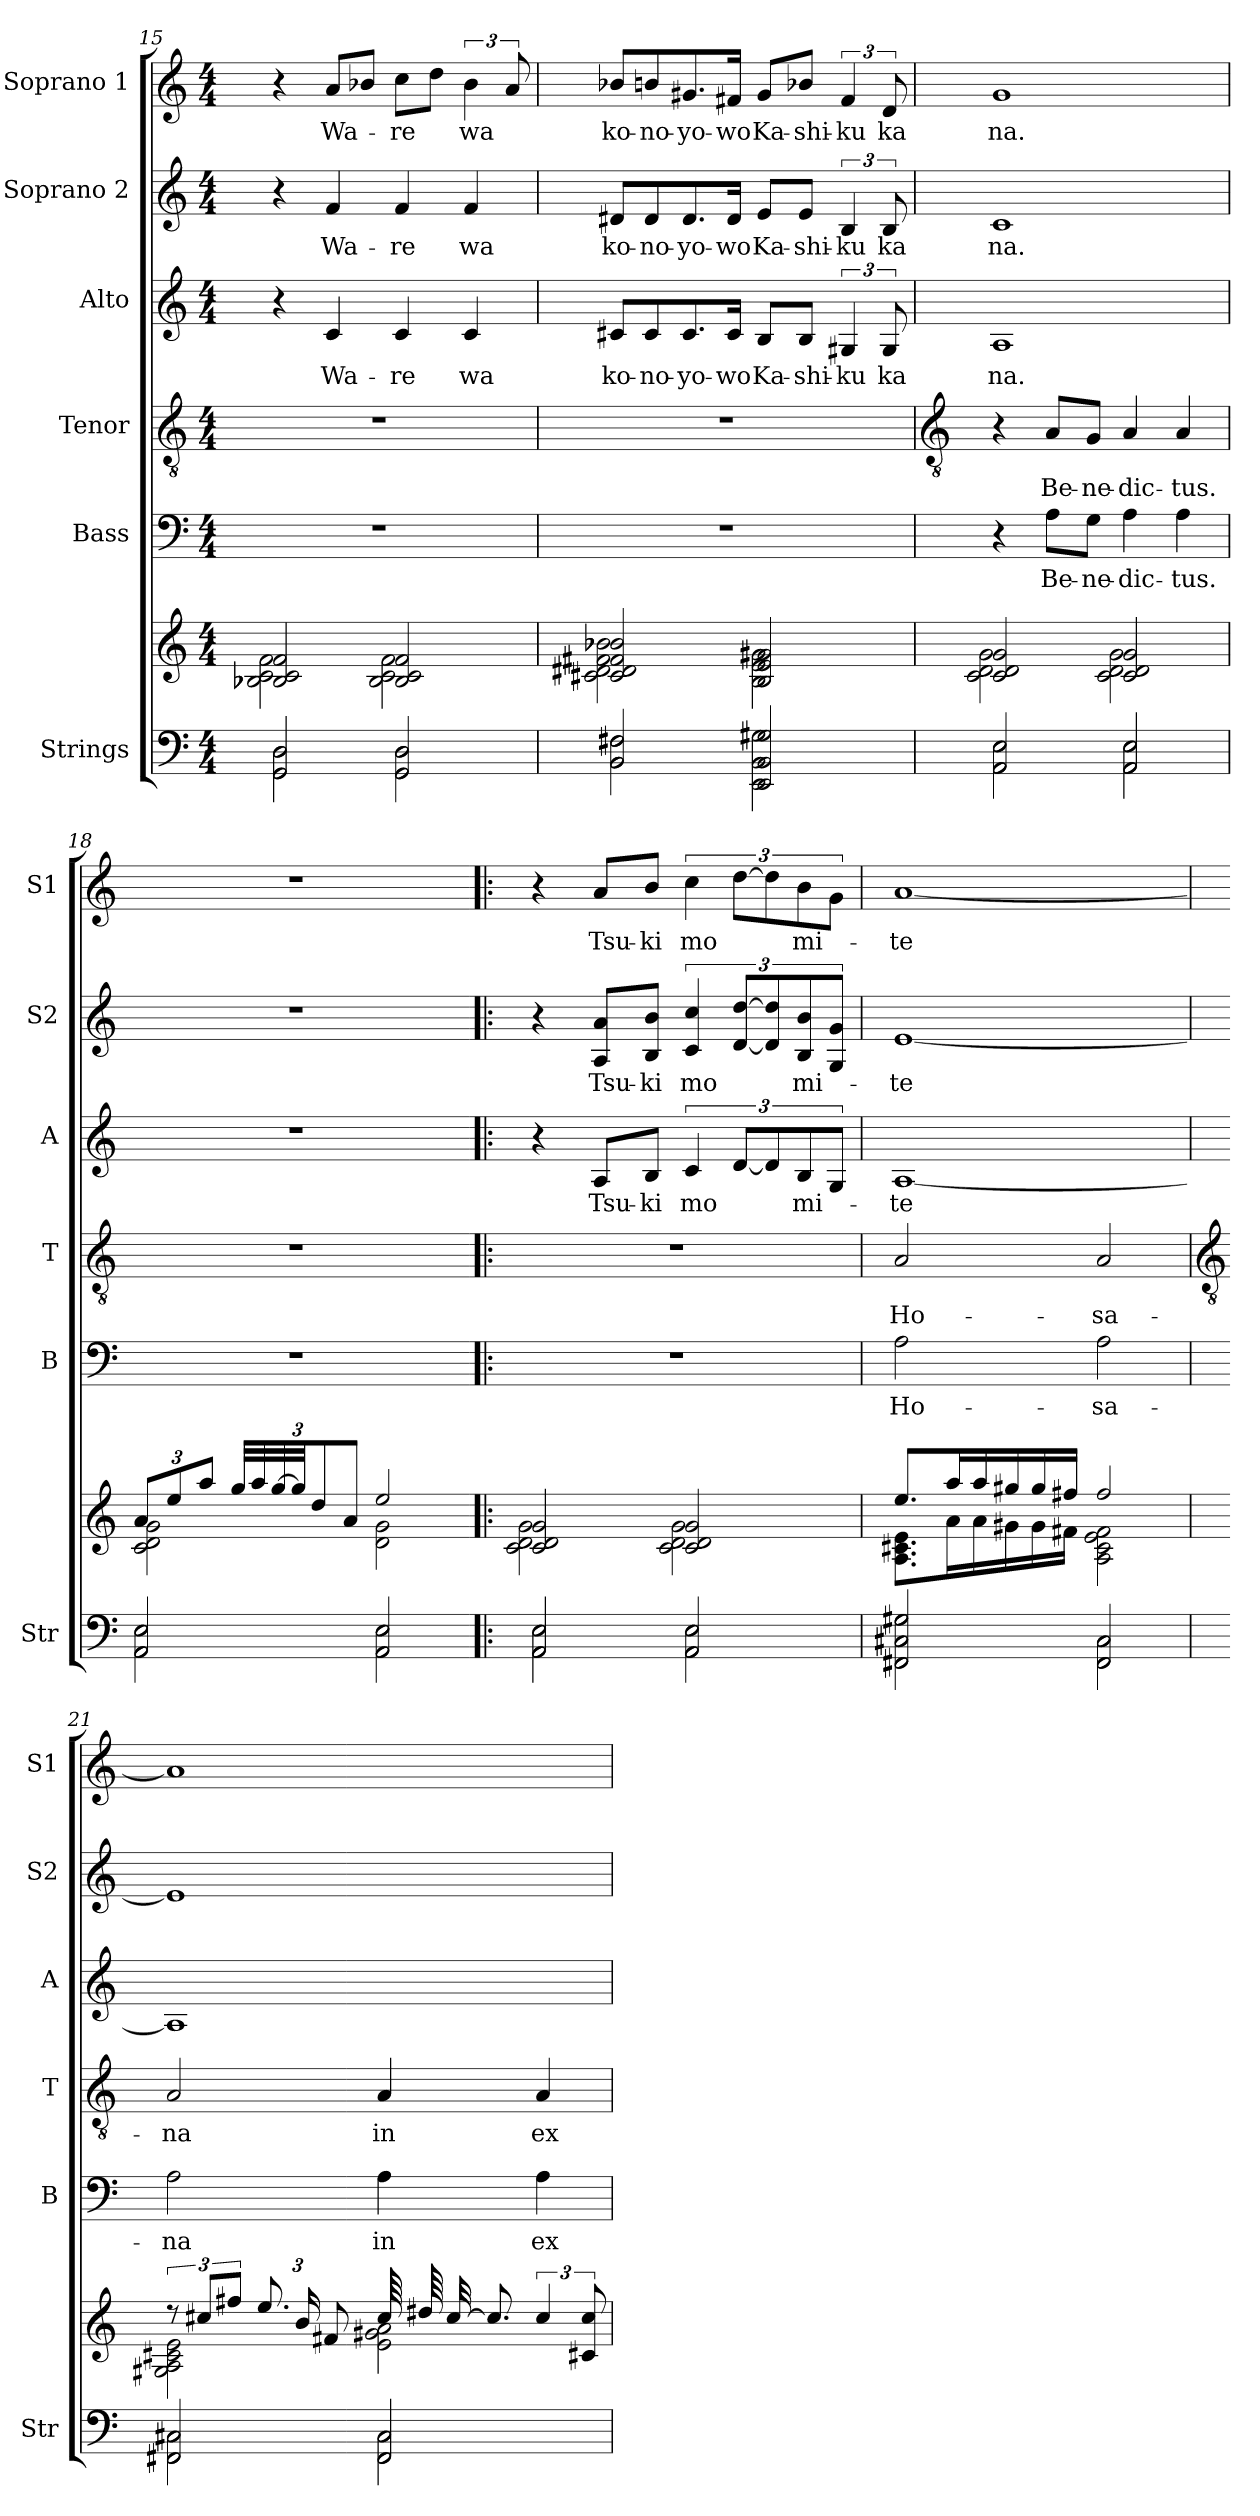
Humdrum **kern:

**kern	**kern	**kern	**text	**kern	**text	**kern	**text	**kern	**text	**kern	**text
*part6	*part6	*part5	*part5	*part4	*part4	*part3	*part3	*part2	*part2	*part1	*part1
*staff7	*staff6	*staff5	*staff5	*staff4	*staff4	*staff3	*staff3	*staff2	*staff2	*staff1	*staff1
*I"Strings	*	*I"Bass	*	*I"Tenor	*	*I"Alto	*	*I"Soprano 2	*	*I"Soprano 1	*
*I'Str	*	*I'B	*	*I'T	*	*I'A	*	*I'S2	*	*I'S1	*
*clefF4	*clefG2	*clefF4	*	*clefGv2	*	*clefG2	*	*clefG2	*	*clefG2	*
*k[]	*k[]	*k[]	*	*k[]	*	*k[]	*	*k[]	*	*k[]	*
*C:	*C:	*C:	*	*C:	*	*C:	*	*C:	*	*C:	*
*M4/4	*M4/4	*M4/4	*	*M4/4	*	*M4/4	*	*M4/4	*	*M4/4	*
=15	=15	=15	=15	=15	=15	=15	=15	=15	=15	=15	=15
*^	*^	*	*	*	*	*	*	*	*	*	*
2GG/ 2D/	2GG\ 2D\	2B-X/ 2c/ 2f/	2B-X\ 2c\ 2f\	1r	.	1r	.	4r	.	4r	.	4r	.
!	!	!	!	!	!	!	!	!	!LO:LY:b	!	!LO:LY:b	!	!LO:LY:b
.	.	.	.	.	.	.	.	4c	Wa-	4f	Wa-	8aL	Wa-
.	.	.	.	.	.	.	.	.	.	.	.	8b-XJ	.
!	!	!	!	!	!	!	!	!	!LO:LY:b	!	!LO:LY:b	!	!LO:LY:b
2GG/ 2D/	2GG\ 2D\	2B-/ 2c/ 2f/	2B-\ 2c\ 2f\	.	.	.	.	4c	-re	4f	-re	8ccL	-re
.	.	.	.	.	.	.	.	.	.	.	.	8ddJ	.
!	!	!	!	!	!	!	!	!	!LO:LY:b	!	!LO:LY:b	!	!LO:LY:b
.	.	.	.	.	.	.	.	4c	wa	4f	wa	6b-	wa
.	.	.	.	.	.	.	.	.	.	.	.	12a	.
=16	=16	=16	=16	=16	=16	=16	=16	=16	=16	=16	=16	=16	=16
!	!	!	!	!	!	!	!	!	!LO:LY:b	!	!LO:LY:b	!	!LO:LY:b
2BB/ 2F#X/	2BB\ 2F#X\	2c#X/ 2d#X/ 2f#X/ 2b-X/	2c#X\ 2d#X\ 2f#X\ 2b-X\	1r	.	1r	.	8c#XL	ko-	8d#XL	ko-	8b-XL	ko-
!	!	!	!	!	!	!	!	!	!LO:LY:b	!	!LO:LY:b	!	!LO:LY:b
.	.	.	.	.	.	.	.	8c#	-no-	8d#	-no-	8bn	-no-
!	!	!	!	!	!	!	!	!	!LO:LY:b	!	!LO:LY:b	!	!LO:LY:b
.	.	.	.	.	.	.	.	8.c#	-yo-	8.d#	-yo-	8.g#X	-yo-
!	!	!	!	!	!	!	!	!	!LO:LY:b	!	!LO:LY:b	!	!LO:LY:b
.	.	.	.	.	.	.	.	16c#J	-wo	16d#J	-wo	16f#XJ	-wo
!	!	!	!	!	!	!	!	!	!LO:LY:b	!	!LO:LY:b	!	!LO:LY:b
2EE/ 2BB/ 2G#X/	2EE\ 2BB\ 2G#X\	2B/ 2e/ 2g#X/	2B\ 2e\ 2g#X\	.	.	.	.	8BL	Ka-	8eL	Ka-	8g#L	Ka-
!	!	!	!	!	!	!	!	!	!LO:LY:b	!	!LO:LY:b	!	!LO:LY:b
.	.	.	.	.	.	.	.	8BJ	-shi-	8eJ	-shi-	8b-XJ	-shi-
!	!	!	!	!	!	!	!	!	!LO:LY:b	!	!LO:LY:b	!	!LO:LY:b
.	.	.	.	.	.	.	.	6G#X	-ku	6B	-ku	6f#	-ku
!	!	!	!	!	!	!	!	!	!LO:LY:b	!	!LO:LY:b	!	!LO:LY:b
.	.	.	.	.	.	.	.	12G#	ka	12B	ka	12d	ka
!!LO:LB:g=z
=17	=17	=17	=17	=17	=17	=17	=17	=17	=17	=17	=17	=17	=17
*	*	*	*	*	*	*clefGv2	*	*	*	*	*	*	*
!	!	!	!	!	!	!	!	!	!LO:LY:b	!	!LO:LY:b	!	!LO:LY:b
2AA/ 2E/	2AA\ 2E\	2c/ 2d/ 2g/	2c\ 2d\ 2g\	4r	.	4r	.	1A	na.	1c	na.	1g	na.
!	!	!	!	!	!LO:LY:b	!	!LO:LY:b	!	!	!	!	!	!
.	.	.	.	8AL	Be-	8AL	Be-	.	.	.	.	.	.
!	!	!	!	!	!LO:LY:b	!	!LO:LY:b	!	!	!	!	!	!
.	.	.	.	8GJ	-ne-	8GJ	-ne-	.	.	.	.	.	.
!	!	!	!	!	!LO:LY:b	!	!LO:LY:b	!	!	!	!	!	!
2AA/ 2E/	2AA\ 2E\	2c/ 2d/ 2g/	2c\ 2d\ 2g\	4A	-dic-	4A	-dic-	.	.	.	.	.	.
!	!	!	!	!	!LO:LY:b	!	!LO:LY:b	!	!	!	!	!	!
.	.	.	.	4A	-tus.	4A	-tus.	.	.	.	.	.	.
=18	=18	=18	=18	=18	=18	=18	=18	=18	=18	=18	=18	=18	=18
2AA/ 2E/	2AA\ 2E\	12a/L	2c\ 2d\ 2g\	1r	.	1r	.	1r	.	1r	.	1r	.
.	.	12ee/	.	.	.	.	.	.	.	.	.	.	.
.	.	12aa/J	.	.	.	.	.	.	.	.	.	.	.
.	.	48gg/LLL	.	.	.	.	.	.	.	.	.	.	.
.	.	48aa/	.	.	.	.	.	.	.	.	.	.	.
.	.	[48gg/J	.	.	.	.	.	.	.	.	.	.	.
.	.	48gg/J]	.	.	.	.	.	.	.	.	.	.	.
.	.	12dd/	.	.	.	.	.	.	.	.	.	.	.
.	.	12a/J	.	.	.	.	.	.	.	.	.	.	.
2AA/ 2E/	2AA\ 2E\	2ee/	2d\ 2g\	.	.	.	.	.	.	.	.	.	.
=19!|:	=19!|:	=19!|:	=19!|:	=19!|:	=19!|:	=19!|:	=19!|:	=19!|:	=19!|:	=19!|:	=19!|:	=19!|:	=19!|:
2AA/ 2E/	2AA\ 2E\	2c/ 2d/ 2g/	2c\ 2d\ 2g\	1r	.	1r	.	4r	.	4r	.	4r	.
!	!	!	!	!	!	!	!	!	!LO:LY:b	!	!LO:LY:b	!	!LO:LY:b
.	.	.	.	.	.	.	.	8AL	Tsu-	8A 8aL	Tsu-	8aL	Tsu-
!	!	!	!	!	!	!	!	!	!LO:LY:b	!	!LO:LY:b	!	!LO:LY:b
.	.	.	.	.	.	.	.	8BJ	-ki	8B 8bJ	-ki	8bJ	-ki
!	!	!	!	!	!	!	!	!	!LO:LY:b	!	!LO:LY:b	!	!LO:LY:b
2AA/ 2E/	2AA\ 2E\	2c/ 2d/ 2g/	2c\ 2d\ 2g\	.	.	.	.	6c	mo	6c 6cc	mo	6cc	mo
.	.	.	.	.	.	.	.	[12dL	.	[12d [12ddL	.	[12ddL	.
.	.	.	.	.	.	.	.	12d]	.	12d] 12dd]	.	12dd]	.
!	!	!	!	!	!	!	!	!	!LO:LY:b	!	!LO:LY:b	!	!LO:LY:b
.	.	.	.	.	.	.	.	12B	mi-	12B 12b	mi-	12b	mi-
.	.	.	.	.	.	.	.	12GJ	.	12G 12gJ	.	12gJ	.
=20	=20	=20	=20	=20	=20	=20	=20	=20	=20	=20	=20	=20	=20
!	!	!	!	!	!LO:LY:b	!	!LO:LY:b	!	!LO:LY:b	!	!LO:LY:b	!	!LO:LY:b
2FF#X/ 2C#X/ 2G#X/	2FF#X\ 2C#X\ 2G#X\	8.ee/L	8.A\ 8.c#X\ 8.e\L	2A	Ho-	2A	Ho-	[1A	-te	[1e	-te	[1a	-te
.	.	16aa/L	16a\L	.	.	.	.	.	.	.	.	.	.
.	.	16aa/	16a\	.	.	.	.	.	.	.	.	.	.
.	.	16gg#X/	16g#X\	.	.	.	.	.	.	.	.	.	.
.	.	16gg#/	16g#\	.	.	.	.	.	.	.	.	.	.
.	.	16ff#X/JJ	16f#X\JJ	.	.	.	.	.	.	.	.	.	.
!	!	!	!	!	!LO:LY:b	!	!LO:LY:b	!	!	!	!	!	!
2FF#/ 2C#/	2FF#\ 2C#\	2ff#/	2A\ 2c#\ 2e\ 2f#\	2A	-sa-	2A	-sa-	.	.	.	.	.	.
!!LO:LB:g=z
=21	=21	=21	=21	=21	=21	=21	=21	=21	=21	=21	=21	=21	=21
*	*	*	*	*	*	*clefGv2	*	*	*	*	*	*	*
!	!	!	!	!	!LO:LY:b	!	!LO:LY:b	!	!	!	!	!	!
2FF#X/ 2C#X/	2FF#X\ 2C#X\	12r	2G#X\ 2A\ 2c#X\ 2e\	2A	-na	2A	-na	1A]	.	1e]	.	1a]	.
.	.	12cc#X/L	.	.	.	.	.	.	.	.	.	.	.
.	.	12ff#X/J	.	.	.	.	.	.	.	.	.	.	.
.	.	12.ee/L	.	.	.	.	.	.	.	.	.	.	.
.	.	24b/L	.	.	.	.	.	.	.	.	.	.	.
.	.	12f#X/J	.	.	.	.	.	.	.	.	.	.	.
!	!	!	!	!	!LO:LY:b	!	!LO:LY:b	!	!	!	!	!	!
2FF#/ 2C#/	2FF#\ 2C#\	64cc#/LLLL	2e\ 2g#X\ 2a\	4A	in	4A	in	.	.	.	.	.	.
.	.	64dd#X/	.	.	.	.	.	.	.	.	.	.	.
.	.	[32cc#/	.	.	.	.	.	.	.	.	.	.	.
.	.	8.cc#/J]	.	.	.	.	.	.	.	.	.	.	.
!	!	!	!	!	!LO:LY:b	!	!LO:LY:b	!	!	!	!	!	!
.	.	6cc#/	.	4A	ex-	4A	ex-	.	.	.	.	.	.
.	.	12c#X/ 12cc#/	.	.	.	.	.	.	.	.	.	.	.
*v	*v	*	*	*	*	*	*	*	*	*	*	*	*
*	*v	*v	*	*	*	*	*	*	*	*	*	*
=	=	=	=	=	=	=	=	=	=	=	=
*-	*-	*-	*-	*-	*-	*-	*-	*-	*-	*-	*-
